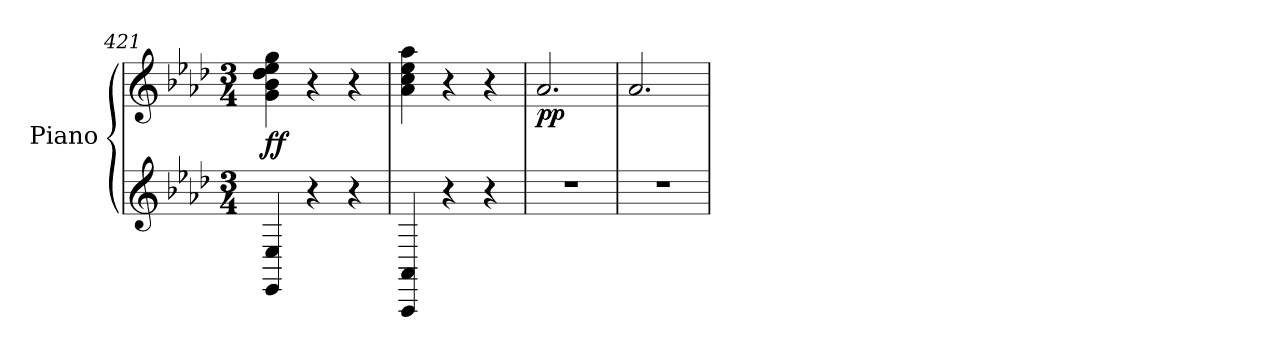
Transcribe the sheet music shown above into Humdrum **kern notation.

**kern	**kern	**dynam
*part1	*part1	*part1
*staff2	*staff1	*staff1/2
*I"Piano	*	*
*I'Pno.	*	*
*clefG2	*clefG2	*
*k[b-e-a-d-]	*k[b-e-a-d-]	*
*M3/4	*M3/4	*
=421	=421	=421
!	!	!LO:DY:b
4EE-/ 4E-/	4g\ 4b-\ 4dd-\ 4ee-\ 4gg\	ff
4r	4r	.
4r	4r	.
=422	=422	=422
4AAA-/ 4AA-/	4a-\ 4cc\ 4ee-\ 4aa-\	.
4r	4r	.
4r	4r	.
=423	=423	=423
!	!	!LO:DY:b
2.r	2.a-/	pp
=424	=424	=424
2.r	2.a-/	.
=	=	=
*-	*-	*-
